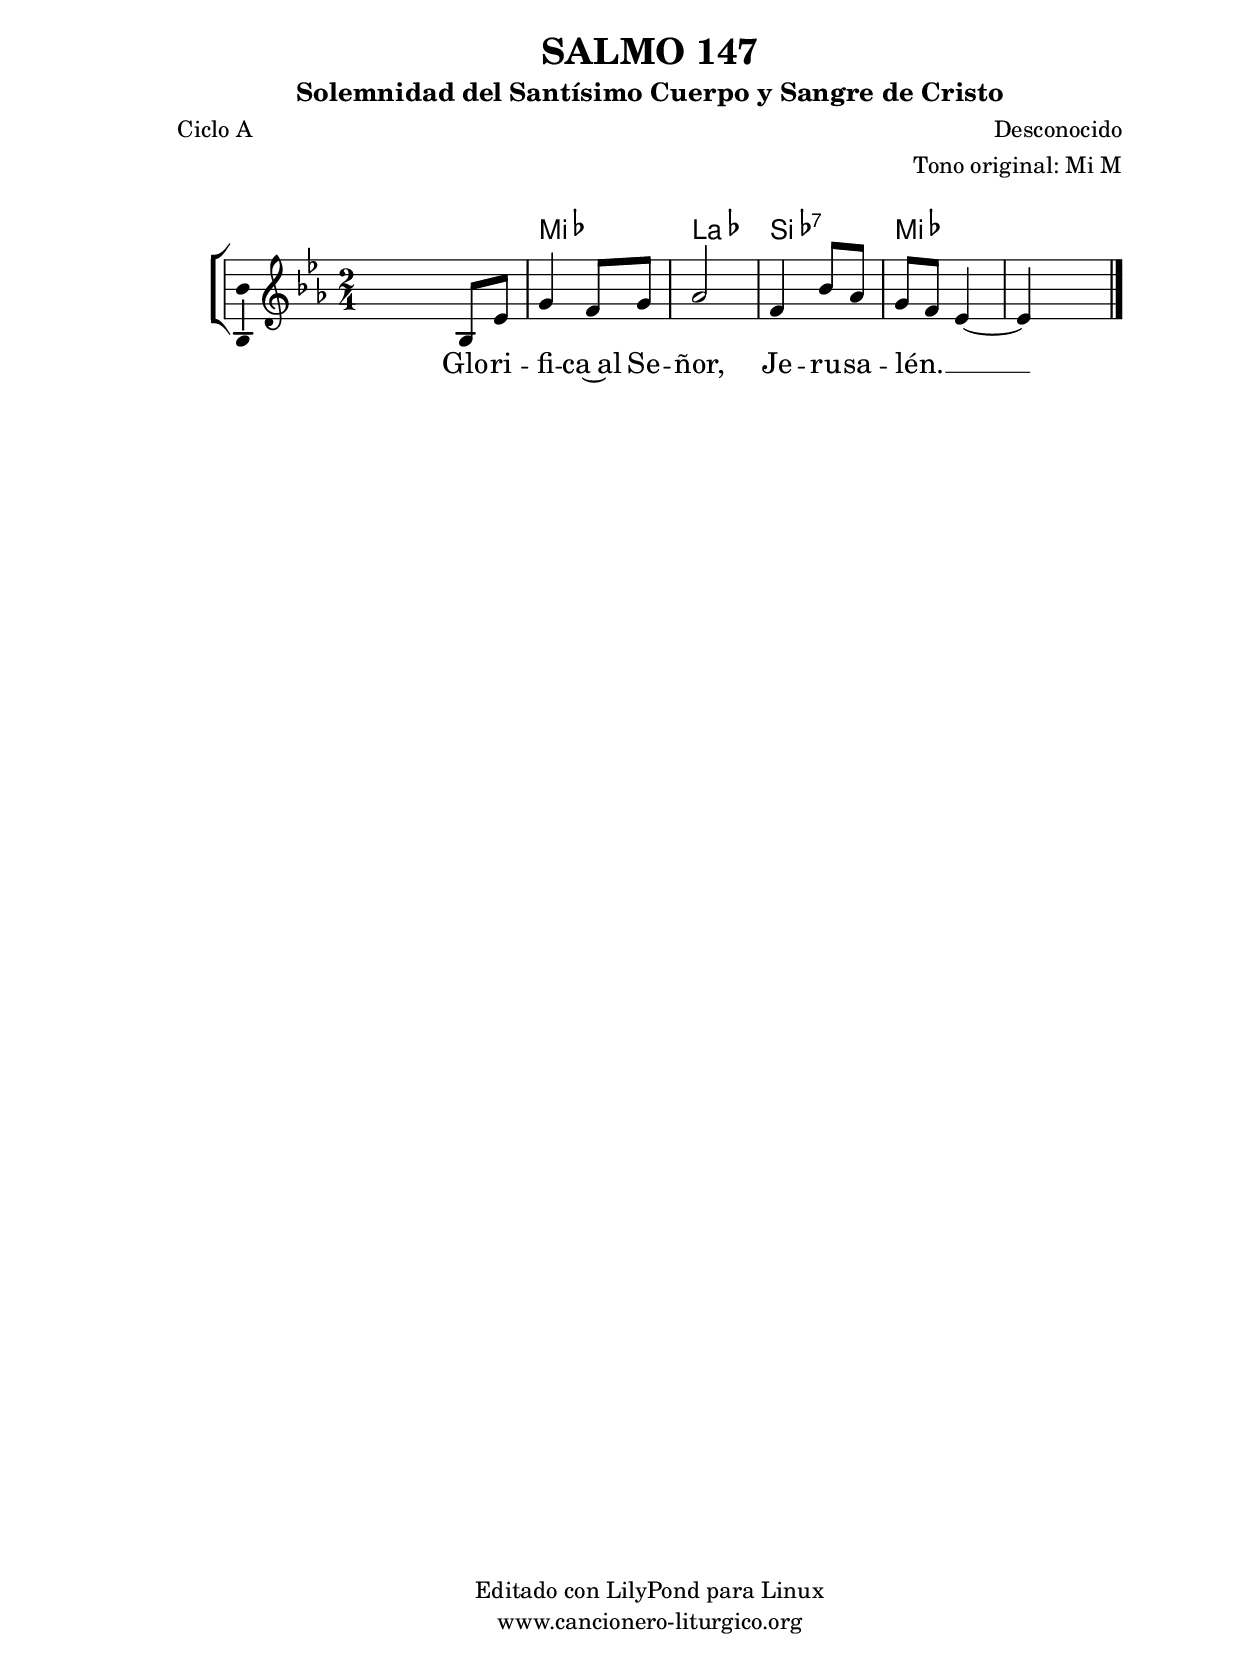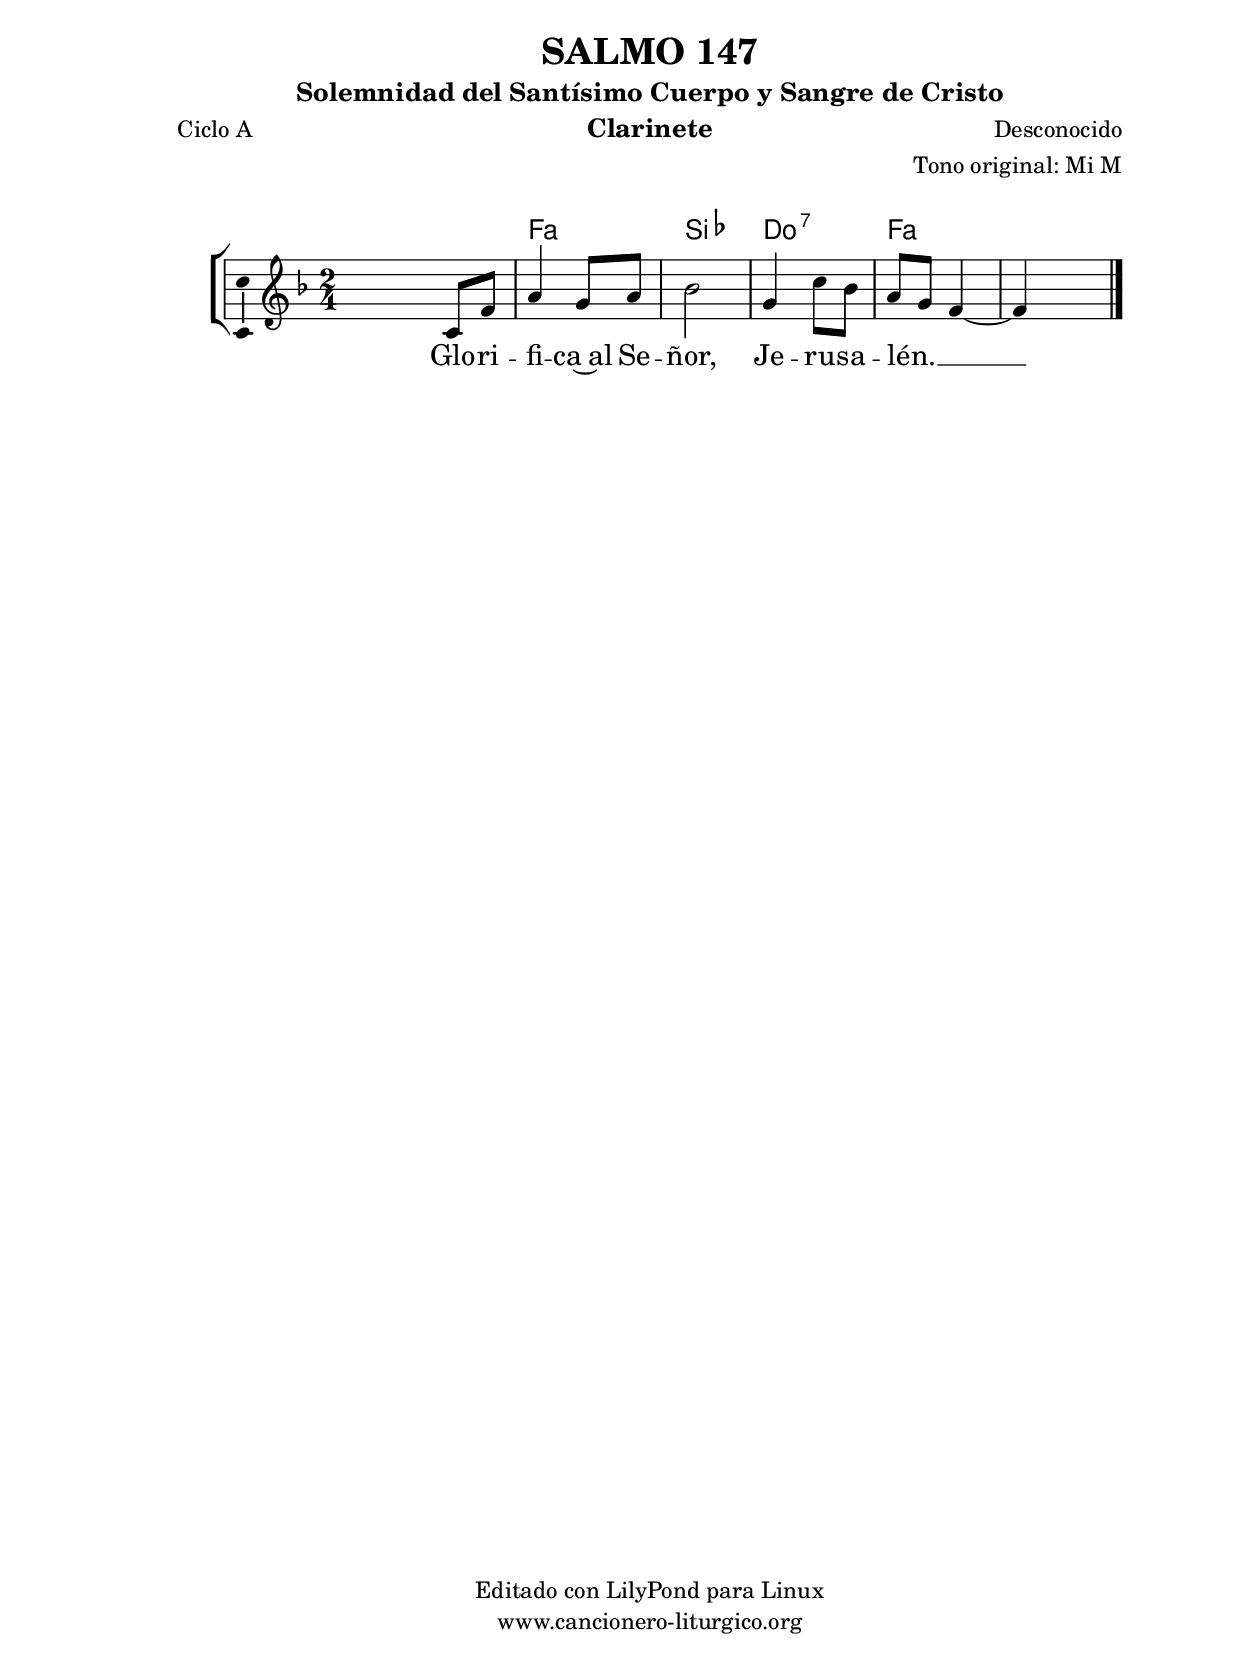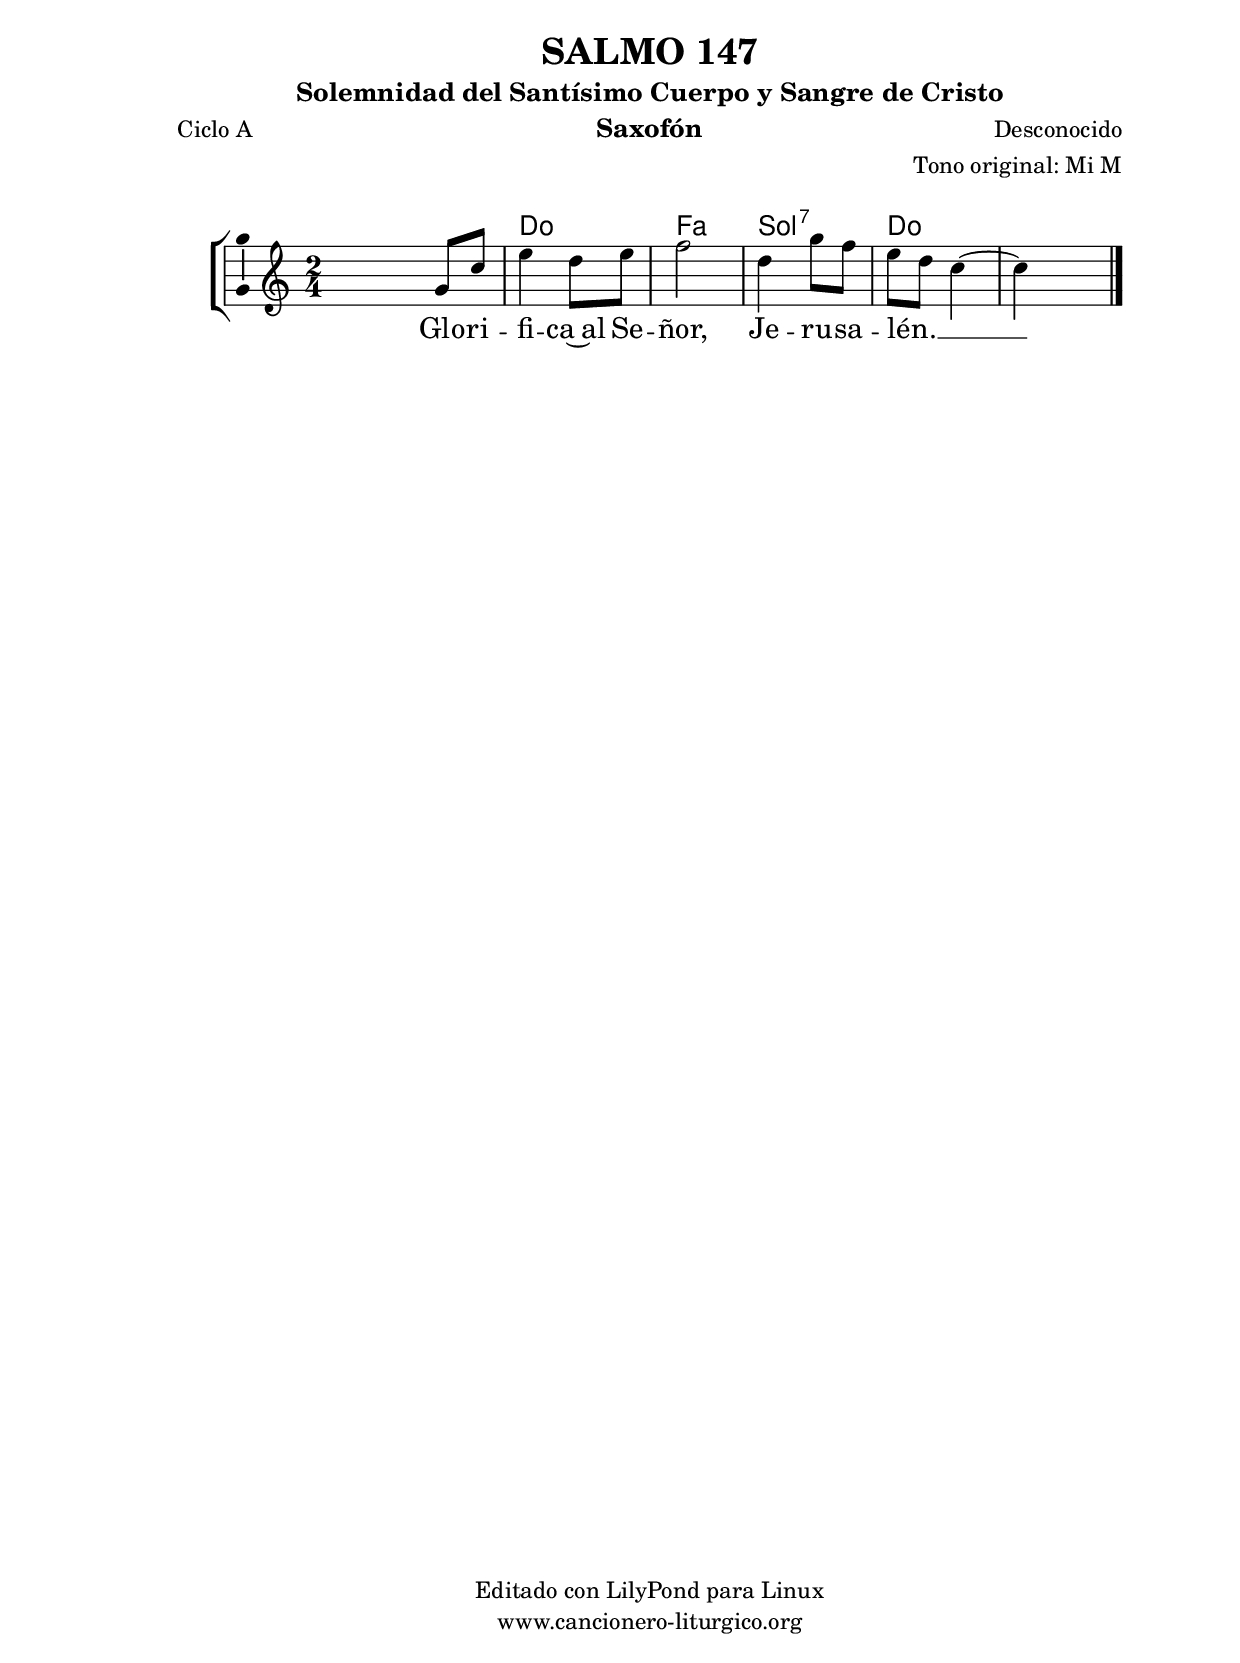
%
%para convertir .midi en .wav:
%timidity filename.midi -Ow -o finename.wav
%
%
%Para convertir de .wav a .mp3:
%lame -h -m j filename.wav
%
%
%para escuchar el midi:
%timidity nombrefichero.midi
%


%versión de lilypond para la que se ha escrito esta partitura:
\version "2.16.0"

	%Tamaño papel
	#(set-default-paper-size "a4")
	%Tamaño partitura
	#(set-global-staff-size 20)
	%No responde al pulsar sobre una nota
	#(ly:set-option 'point-and-click #f)

%parámetros del encabezamiento:
\header {
	title = "SALMO 147"
	subtitle = "Solemnidad del Santísimo Cuerpo y Sangre de Cristo"
	composer = "Desconocido"
	poet = "Ciclo A"
	meter = ""
	arranger = "Tono original: Mi M"
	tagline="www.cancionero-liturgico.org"
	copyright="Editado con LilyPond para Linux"
	}

%parámetros asociados al papel:
\paper  {
	oddHeaderMarkup = \markup {\fill-line { \on-the-fly #not-first-page \fromproperty #'header:title \on-the-fly #not-first-page \fromproperty #'header:composer }}
	evenHeaderMarkup = \markup {\fill-line { \fromproperty #'header:composer \fromproperty #'header:title }}
	#(set-paper-size "a4")
	print-page-number = ##f
	first-page-number = 1
	print-first-page-number = ##f
%	head-separation = 3.0 \cm
	top-margin = 2.0 \cm
	bottom-margin = 0.5\cm
%%%	bottom-margin = -1.0\cm
	left-margin = 3.0 \cm
	line-width = 16.0 \cm 
	indent = 8\mm
	interscoreline = 2.\mm
	between-system-space = 15\mm
%	para que las partituras no llenen la hoja:
	ragged-bottom = ##t
%	idem para la última hoja:
	ragged-last-bottom = ##f
%	para que las partituras llenen el ancho del papel:
	ragged-last = ##f
	after-title-space = 2.5 \cm
%page-count=1
%system-count=1

	%Flexible Vertical Spacing
%	markup-markup-spacing =
%	#'((basic-distance . 15) (minimum-distance . 15) (padding . 3))
	markup-system-spacing =
	#'((basic-distance . 15) (minimum-distance . 15) (padding . 3))
	system-system-spacing =
	#'((basic-distance . 15) (minimum-distance . 15) (padding . 3))
	score-system-spacing =
	#'((basic-distance . 15) (minimum-distance . 15) (padding . 5))
%	top-system-spacing = % header
%	#'((basic-distance . 8) (minimum-distance . 0) (padding . 3))
%	top-markup-spacing =
%	#'((basic-distance . 20) (minimum-distance . 20) (padding . 3))
	last-bottom-spacing = % footer
	#'((basic-distance . 5) (minimum-distance . 5) (padding . 3))
%	score-markup-spacing =
%	#'((basic-distance . 16) (minimum-distance . 13) (padding . 3))

	}


%parámetros que afectan a toda la partitura:
global =  {
	%clave de sol (G):
	\clef G
	%armadura:
	\transpose e ees
	\key e \major
	\tempo 4=100
	\set Score.tempoHideNote = ##t
	}


acordes = {
	\italianChords
	\chordmode {
	\transpose e ees
{

s2
e2 a b:7 e e

	}
	}
}


melodia = 
	\transpose e ees
{
	\relative c'{

\time 2/4
s4 b8 e
gis4 fis8 gis
a2
fis4 b8 a
gis8 fis e4~
e4 s4

	\bar "|."
	}
	}


texto = \lyricmode {
Glo -- ri -- fi -- ca~al Se -- ñor, Je -- ru -- sa -- lén. __ _ _
	}


acordesStaff = \context ChordNames = acordesStaff <<
	\set chordChanges = ##t
	\acordes
	>>


vozStaff = \context Voice = vozStaff
\with {\consists "Ambitus_engraver"}
<<
%	\set Staff.instrumentName = ""
%	\set Staff.shortInstrumentName = ""
%	\set Staff.midiInstrument = #"clarinet"
%	\set Staff.midiInstrument = #"cello"
%	\set Staff.midiInstrument = #"flute"
	\set Staff.midiInstrument = #"electric guitar (jazz)"
%	\set Staff.midiInstrument = #"english horn"
%	\set Staff.midiInstrument = #"violin"
%	\set Staff.midiInstrument = #"glockenspiel"
	\set Staff.midiMinimumVolume = #0.7
	\set Staff.midiMaximumVolume = #0.9
	\global
	\melodia
	>>


textoStaff = \context Lyrics = textoStaff <<
	\lyricsto vozStaff \texto
	>>

\book {
	\score {
		\context ChoirStaff {
			\override StaffGroup.SystemStartBracket #'collapse-height = #1
			\override Score.SystemStartBar #'collapse-height = #1
			<<
			\acordesStaff
			\vozStaff
			\textoStaff
			>>
			}
		\layout {
	    		\context {
				\Lyrics
				\override LyricText #'font-size = #2
				}
	   		 \context {
				\Score
				%fontSize = #3
				\override StaffSymbol #'staff-space = #(magstep +3)
				%\override Beam #'thickness = #0.55
				%\override SpacingSpanner #'spacing-increment = #1.0
				%\override Slur #'height-limit = #1.5
				}
			}
		}
	\score {
		\unfoldRepeats
		\context ChoirStaff {
			<<
			\acordesStaff
			\vozStaff
			>>
			}
		\midi {
	  		\context {
	  			\Score
				tempoWholesPerMinute = #(ly:make-moment 70 4)
				}
			}
		}
	}

%Partitura para clarinete
#(define output-suffix "C")
\book {
	\header{
		instrument = "Clarinete"
		}
	\score {
		\context ChoirStaff {
			\override StaffGroup.SystemStartBracket #'collapse-height = #1
			\override Score.SystemStartBar #'collapse-height = #1
\transpose c d
			<<
			\acordesStaff
			\vozStaff
			\textoStaff
			>>
			}
		\layout {
	    		\context {
				\Lyrics
				\override LyricText #'font-size = #2
				}
	   		 \context {
				\Score
				%fontSize = #3
				\override StaffSymbol #'staff-space = #(magstep +3)
				%\override Beam #'thickness = #0.55
				%\override SpacingSpanner #'spacing-increment = #1.0
				%\override Slur #'height-limit = #1.5
				}
			}
		}
	}

%Partitura para saxofón
#(define output-suffix "S")
\book {
	\header{
		instrument = "Saxofón"
		}
	\score {
		\context ChoirStaff {
			\override StaffGroup.SystemStartBracket #'collapse-height = #1
			\override Score.SystemStartBar #'collapse-height = #1
\transpose c a
			<<
			\acordesStaff
			\vozStaff
			\textoStaff
			>>
			}
		\layout {
	    		\context {
				\Lyrics
				\override LyricText #'font-size = #2
				}
	   		 \context {
				\Score
				%fontSize = #3
				\override StaffSymbol #'staff-space = #(magstep +3)
				%\override Beam #'thickness = #0.55
				%\override SpacingSpanner #'spacing-increment = #1.0
				%\override Slur #'height-limit = #1.5
				}
			}
		}
	}

